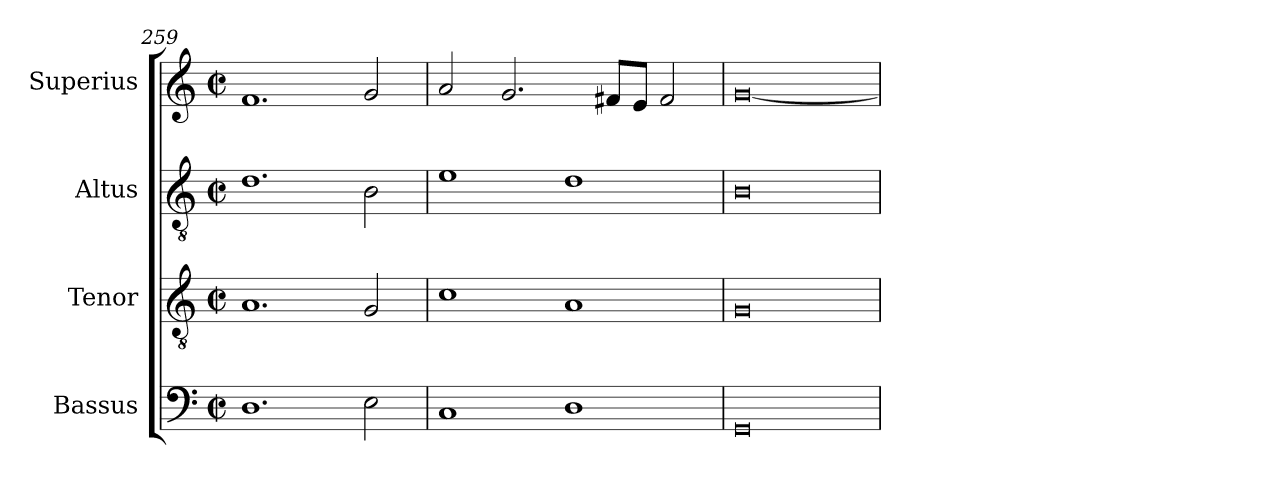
**kern	**kern	**kern	**kern
*part4	*part3	*part2	*part1
*staff4	*staff3	*staff2	*staff1
*I"Bassus	*I"Tenor	*I"Altus	*I"Superius
*I'B.	*I'T.	*I'A.	*I'S.
*clefF4	*clefGv2	*clefGv2	*clefG2
*	*ITrd7c12	*ITrd7c12	*
*k[]	*k[]	*k[]	*k[]
*C:	*C:	*C:	*C:
*M2/2	*M2/2	*M2/2	*M2/2
*met(c|)	*met(c|)	*met(c|)	*met(c|)
=259	=259	=259	=259
1.Di	1.AAi	1.Di	1.fi
2Ei\	2GGi/	2BBi\	2gi/
=260	=260	=260	=260
1Ci	1Ci	1Ei	2ai/
.	.	.	2.gi/
1Di	1AAi	1Di	.
.	.	.	8f#Xi/L
.	.	.	8ei/J
.	.	.	2f#i/
=261	=261	=261	=261
0GGi	0GGi	0BBi	[<0gi
=	=	=	=
*-	*-	*-	*-
